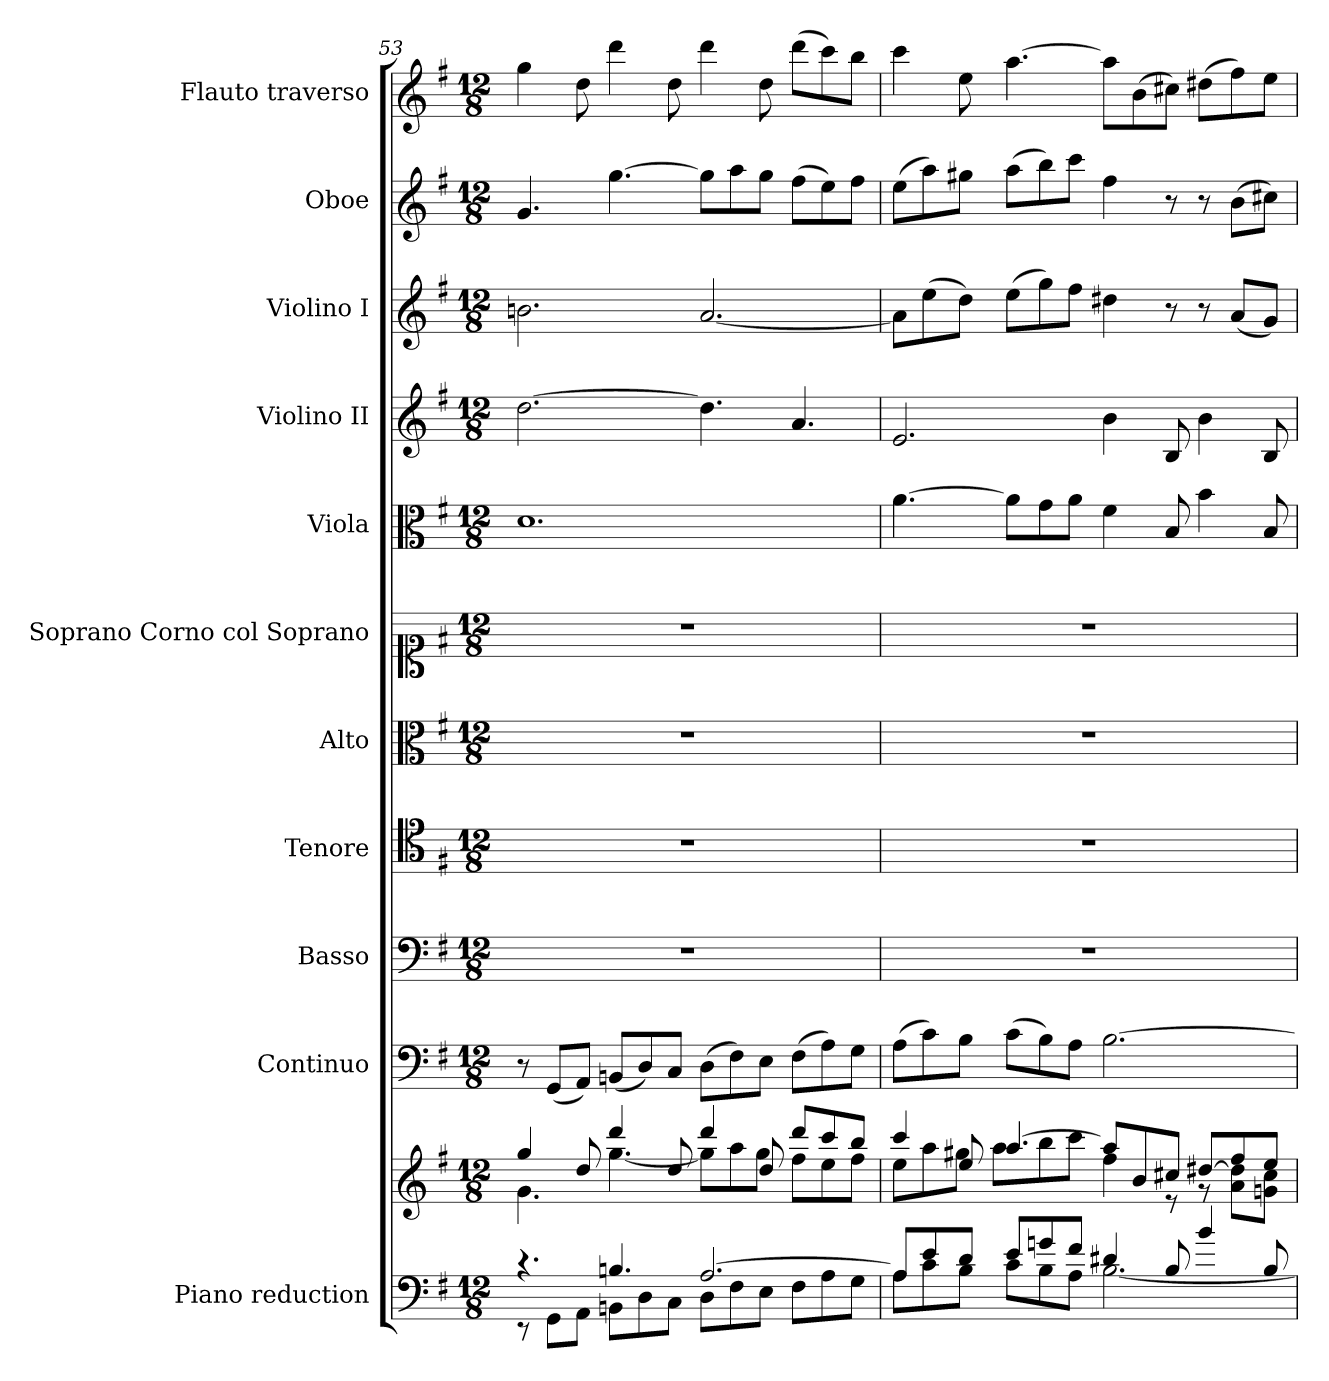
**kern	**kern	**kern	**kern	**kern	**kern	**kern	**kern	**kern	**kern	**kern	**kern
*part11	*part11	*part10	*part9	*part8	*part7	*part6	*part5	*part4	*part3	*part2	*part1
*staff12	*staff11	*staff10	*staff9	*staff8	*staff7	*staff6	*staff5	*staff4	*staff3	*staff2	*staff1
*I"Piano reduction	*	*I"Continuo	*I"Basso	*I"Tenore	*I"Alto	*I"Soprano Corno col Soprano	*I"Viola	*I"Violino II	*I"Violino I	*I"Oboe	*I"Flauto traverso
*I'Pno	*	*	*	*	*	*	*I'Vla	*I'Vln	*I'Vln	*I'Ob	*I'Fl
*clefF4	*clefG2	*clefF4	*clefF4	*clefC4	*clefC3	*clefC1	*clefC3	*clefG2	*clefG2	*clefG2	*clefG2
*k[f#]	*k[f#]	*k[f#]	*k[f#]	*k[f#]	*k[f#]	*k[f#]	*k[f#]	*k[f#]	*k[f#]	*k[f#]	*k[f#]
*M12/8	*M12/8	*M12/8	*M12/8	*M12/8	*M12/8	*M12/8	*M12/8	*M12/8	*M12/8	*M12/8	*M12/8
=53	=53	=53	=53	=53	=53	=53	=53	=53	=53	=53	=53
*^	*^	*	*	*	*	*	*	*	*	*	*
4.r	8r	4gg/	4.g\	8r	1.r	1.r	1.r	1.r	1.d	[2.dd\	2.bn\	4.g/	4gg\
.	8GG\L	.	.	(8GG/L	.	.	.	.	.	.	.	.	.
.	8AA\J	8dd/	.	8AA/J)	.	.	.	.	.	.	.	.	8dd\
4.Bn/	8BBn\L	4ddd/	[>4.gg\	(8BBn/L	.	.	.	.	.	.	.	[4.gg\	4ddd\
.	8D\	.	.	8D/)	.	.	.	.	.	.	.	.	.
.	8C\J	8dd/	.	8C/J	.	.	.	.	.	.	.	.	8dd\
[2.A/	8D\L	4ddd/	8gg\L]	(8D\L	.	.	.	.	.	4.dd\]	[2.a/	8gg\L]	4ddd\
.	8F#\	.	8aa\	8F#\)	.	.	.	.	.	.	.	8aa\	.
.	8E\J	8dd/	8gg\J	8E\J	.	.	.	.	.	.	.	8gg\J	8dd\
.	8F#\L	8ddd/L	8ff#\L	(8F#\L	.	.	.	.	.	4.a/	.	(8ff#\L	(8ddd\L
.	8A\	8ccc/	8ee\	8A\)	.	.	.	.	.	.	.	8ee\)	8ccc\)
.	8G\J	8bb/J	8ff#\J	8G\J	.	.	.	.	.	.	.	8ff#\J	8bb\J
!!LO:PB:g=z
=54	=54	=54	=54	=54	=54	=54	=54	=54	=54	=54	=54	=54	=54
8A/L]	8A\L	4ccc/	8ee\L	(8A\L	1.r	1.r	1.r	1.r	[4.a\	2.e/	8a\L]	(8ee\L	4ccc\
8e/	8c\	.	8aa\	8c\)	.	.	.	.	.	.	(8ee\	8aa\)	.
8d/J	8B\J	8ee/	8gg#X\J	8B\J	.	.	.	.	.	.	8dd\J)	8gg#X\J	8ee\
8e/L	8c\L	[4.aa/	8aa\L	(8c\L	.	.	.	.	8a\L]	.	(8ee\L	(8aa\L	[4.aa\
8gn/	8B\	.	8bb\	8B\)	.	.	.	.	8g\	.	8gg\)	8bb\)	.
8f#/J	8A\J	.	8ccc\J	8A\J	.	.	.	.	8a\J	.	8ff#\J	8ccc\J	.
4d#X/	[2.B\	8aa/L]	4ff#\	[2.B\	.	.	.	.	4f#\	4b\	4dd#X\	4ff#\	8aa\L]
.	.	8b/	.	.	.	.	.	.	.	.	.	.	(8b\
8B/	.	8cc#X/J	8r	.	.	.	.	.	8B/	8B/	8r	8r	8cc#X\J)
4b/	.	[<8dd#X/L	8r	.	.	.	.	.	4b\	4b\	8r	8r	(8dd#X\L
.	.	8ff#/	8a\ 8dd#\]L	.	.	.	.	.	.	.	(8a/L	(8b\L	8ff#\)
8B/	.	8ee/J	8gn\ 8cc#\J	.	.	.	.	.	8B/	8B/	8g/J)	8cc#X\J)	8ee\J
*v	*v	*	*	*	*	*	*	*	*	*	*	*	*
*	*v	*v	*	*	*	*	*	*	*	*	*	*
=	=	=	=	=	=	=	=	=	=	=	=
*-	*-	*-	*-	*-	*-	*-	*-	*-	*-	*-	*-
